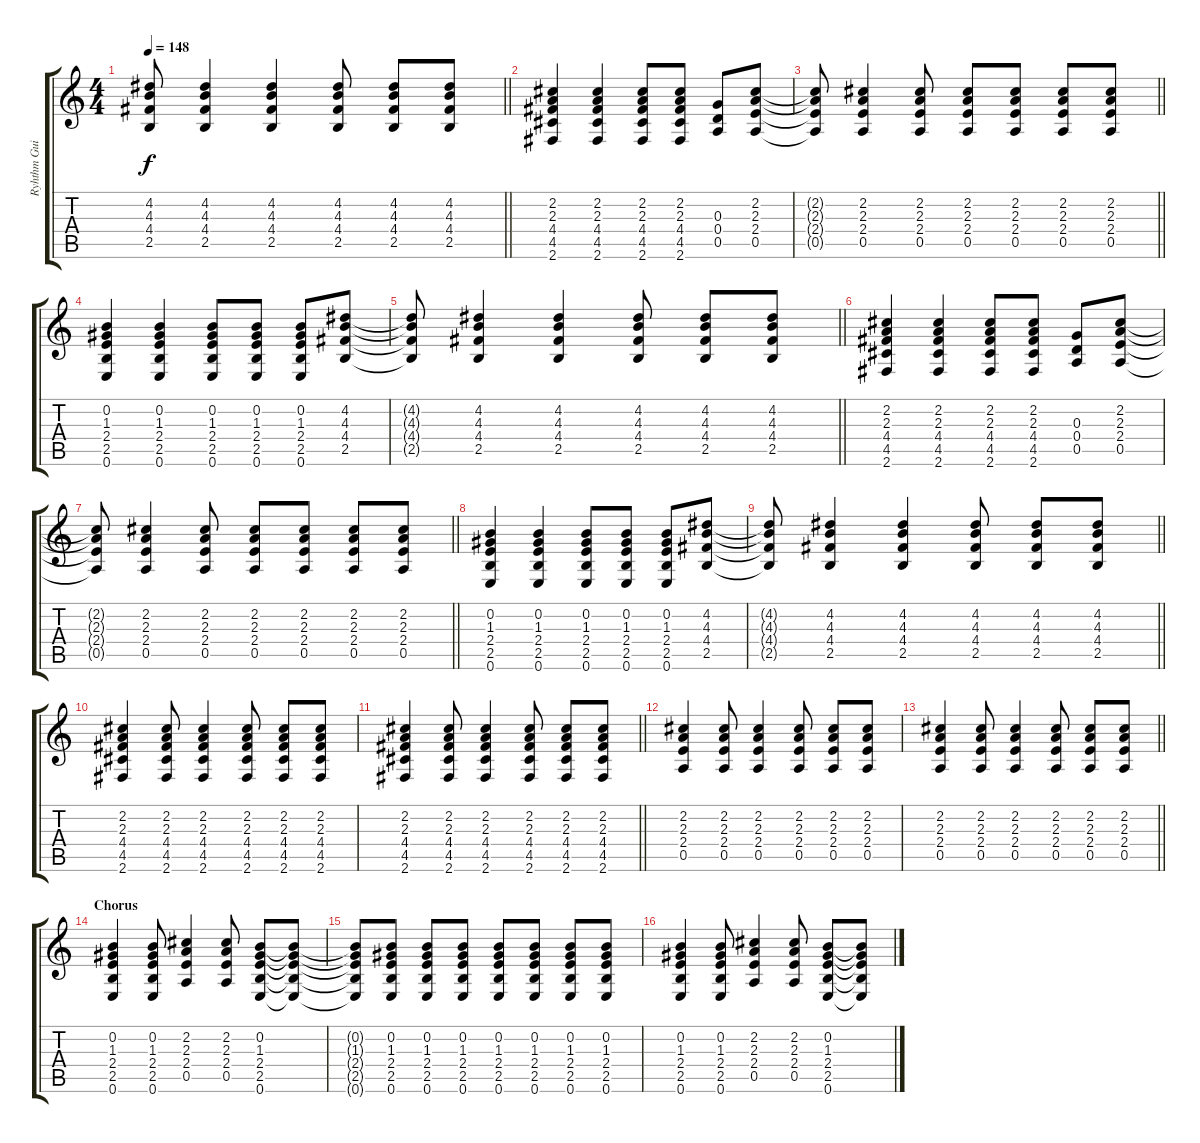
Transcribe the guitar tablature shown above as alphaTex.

\track ("Ryhthm Guitar" "Ryhthm Gui") {instrument overdrivenguitar}
\staff {score tabs}
\tuning (E4 B3 G3 D3 A2 E2) {hide}
\ts (4 4)
\tempo 148
\clef g2
\barLineRight lightlight
\ks c
(4.2{t} 4.3{t} 4.4{t} 2.5{t}).8{dy f} (4.2 4.3 4.4 2.5).4 (4.2 4.3 4.4 2.5).4 (4.2 4.3 4.4 2.5).8 (4.2 4.3 4.4 2.5).8 (4.2 4.3 4.4 2.5).8 |
(2.2 2.3 4.4 4.5 2.6).4 (2.2 2.3 4.4 4.5 2.6).4 (2.2 2.3 4.4 4.5 2.6).8 (2.2 2.3 4.4 4.5 2.6).8 (0.3 0.4 0.5).8 (2.2 2.3 2.4 0.5).8 |
\barLineRight lightlight
(2.2{t} 2.3{t} 2.4{t} 0.5{t}).8 (2.2 2.3 2.4 0.5).4 (2.2 2.3 2.4 0.5).8 (2.2 2.3 2.4 0.5).8 (2.2 2.3 2.4 0.5).8 (2.2 2.3 2.4 0.5).8 (2.2 2.3 2.4 0.5).8 |
(0.2 1.3 2.4 2.5 0.6).4 (0.2 1.3 2.4 2.5 0.6).4 (0.2 1.3 2.4 2.5 0.6).8 (0.2 1.3 2.4 2.5 0.6).8 (0.2 1.3 2.4 2.5 0.6).8 (4.2 4.3 4.4 2.5).8 |
\barLineRight lightlight
(4.2{t} 4.3{t} 4.4{t} 2.5{t}).8 (4.2 4.3 4.4 2.5).4 (4.2 4.3 4.4 2.5).4 (4.2 4.3 4.4 2.5).8 (4.2 4.3 4.4 2.5).8 (4.2 4.3 4.4 2.5).8 |
(2.2 2.3 4.4 4.5 2.6).4 (2.2 2.3 4.4 4.5 2.6).4 (2.2 2.3 4.4 4.5 2.6).8 (2.2 2.3 4.4 4.5 2.6).8 (0.3 0.4 0.5).8 (2.2 2.3 2.4 0.5).8 |
\barLineRight lightlight
(2.2{t} 2.3{t} 2.4{t} 0.5{t}).8 (2.2 2.3 2.4 0.5).4 (2.2 2.3 2.4 0.5).8 (2.2 2.3 2.4 0.5).8 (2.2 2.3 2.4 0.5).8 (2.2 2.3 2.4 0.5).8 (2.2 2.3 2.4 0.5).8 |
(0.2 1.3 2.4 2.5 0.6).4 (0.2 1.3 2.4 2.5 0.6).4 (0.2 1.3 2.4 2.5 0.6).8 (0.2 1.3 2.4 2.5 0.6).8 (0.2 1.3 2.4 2.5 0.6).8 (4.2 4.3 4.4 2.5).8 |
\barLineRight lightlight
(4.2{t} 4.3{t} 4.4{t} 2.5{t}).8 (4.2 4.3 4.4 2.5).4 (4.2 4.3 4.4 2.5).4 (4.2 4.3 4.4 2.5).8 (4.2 4.3 4.4 2.5).8 (4.2 4.3 4.4 2.5).8 |
(2.2 2.3 4.4 4.5 2.6).4 (2.2 2.3 4.4 4.5 2.6).8 (2.2 2.3 4.4 4.5 2.6).4 (2.2 2.3 4.4 4.5 2.6).8 (2.2 2.3 4.4 4.5 2.6).8 (2.2 2.3 4.4 4.5 2.6).8 |
\barLineRight lightlight
(2.2 2.3 4.4 4.5 2.6).4 (2.2 2.3 4.4 4.5 2.6).8 (2.2 2.3 4.4 4.5 2.6).4 (2.2 2.3 4.4 4.5 2.6).8 (2.2 2.3 4.4 4.5 2.6).8 (2.2 2.3 4.4 4.5 2.6).8 |
(2.2 2.3 2.4 0.5).4 (2.2 2.3 2.4 0.5).8 (2.2 2.3 2.4 0.5).4 (2.2 2.3 2.4 0.5).8 (2.2 2.3 2.4 0.5).8 (2.2 2.3 2.4 0.5).8 |
\barLineRight lightlight
(2.2 2.3 2.4 0.5).4 (2.2 2.3 2.4 0.5).8 (2.2 2.3 2.4 0.5).4 (2.2 2.3 2.4 0.5).8 (2.2 2.3 2.4 0.5).8 (2.2 2.3 2.4 0.5).8 |
\section ("" "Chorus")
(0.2 1.3 2.4 2.5 0.6).4 (0.2 1.3 2.4 2.5 0.6).8 (2.2 2.3 2.4 0.5).4 (2.2 2.3 2.4 0.5).8 (0.2 1.3 2.4 2.5 0.6).8 (0.2{t} 1.3{t} 2.4{t} 2.5{t} 0.6{t}).8 |
(0.2{t} 1.3{t} 2.4{t} 2.5{t} 0.6{t}).8 (0.2 1.3 2.4 2.5 0.6).8 (0.2 1.3 2.4 2.5 0.6).8 (0.2 1.3 2.4 2.5 0.6).8 (0.2 1.3 2.4 2.5 0.6).8 (0.2 1.3 2.4 2.5 0.6).8 (0.2 1.3 2.4 2.5 0.6).8 (0.2 1.3 2.4 2.5 0.6).8 |
(0.2 1.3 2.4 2.5 0.6).4 (0.2 1.3 2.4 2.5 0.6).8 (2.2 2.3 2.4 0.5).4 (2.2 2.3 2.4 0.5).8 (0.2 1.3 2.4 2.5 0.6).8 (0.2{t} 1.3{t} 2.4{t} 2.5{t} 0.6{t}).8
